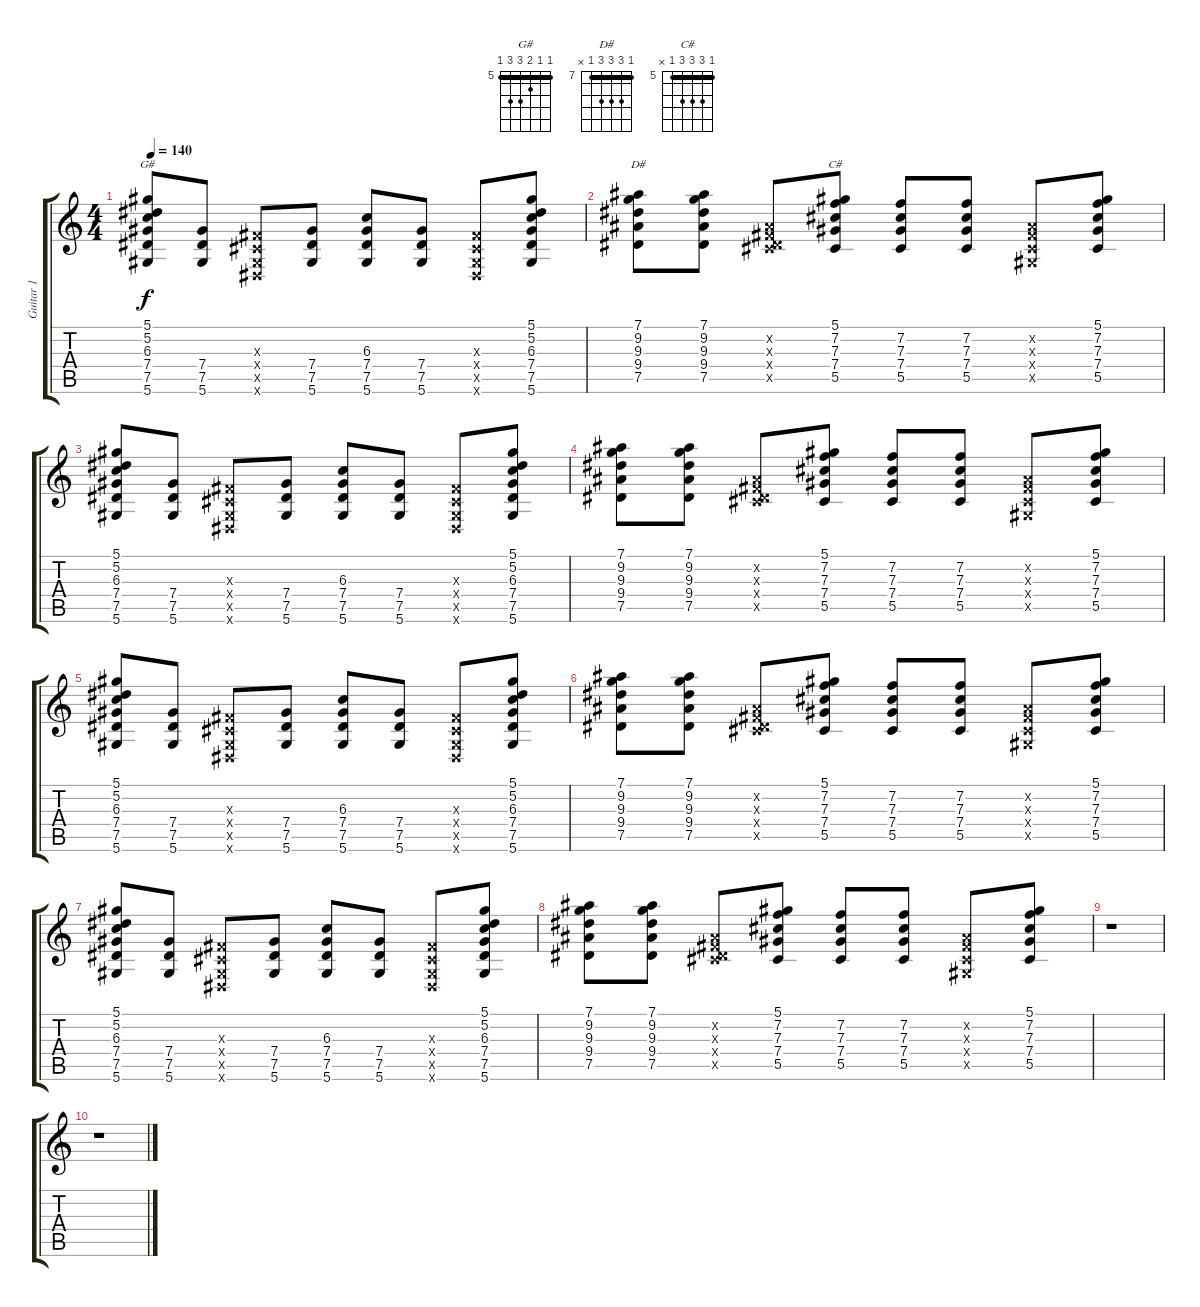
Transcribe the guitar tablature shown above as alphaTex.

\track ("Guitar 1" "Guitar 1") {instrument acousticguitarnylon}
\staff {score tabs}
\tuning (Eb4 Bb3 Gb3 Db3 Ab2 Eb2) {hide}
\chord ("G#" 5 5 6 7 7 5) {firstfret 5 barre 5}
\chord ("D#" 7 9 9 9 7 x) {firstfret 7 barre 7}
\chord ("C#" 5 7 7 7 5 x) {firstfret 5 barre 5}
\ts (4 4)
\tempo 140
\clef g2
\ks c
(5.1 5.2 6.3 7.4 7.5 5.6).8{ch "G#" dy f} (7.4 7.5 5.6).8 (0.3{x} 0.4{x} 0.5{x} 0.6{x}).8 (7.4 7.5 5.6).8 (6.3 7.4 7.5 5.6).8 (7.4 7.5 5.6).8 (0.3{x} 0.4{x} 0.5{x} 0.6{x}).8 (5.1 5.2 6.3 7.4 7.5 5.6).8 |
(7.1 9.2 9.3 9.4 7.5).8{ch "D#"} (7.1 9.2 9.3 9.4 7.5).8 (0.2{x} 0.3{x} 0.4{x} 7.5{x}).8 (5.1 7.2 7.3 7.4 5.5).8{ch "C#"} (7.2 7.3 7.4 5.5).8 (7.2 7.3 7.4 5.5).8 (0.2{x} 0.3{x} 0.4{x} 0.5{x}).8 (5.1 7.2 7.3 7.4 5.5).8 |
(5.1 5.2 6.3 7.4 7.5 5.6).8 (7.4 7.5 5.6).8 (0.3{x} 0.4{x} 0.5{x} 0.6{x}).8 (7.4 7.5 5.6).8 (6.3 7.4 7.5 5.6).8 (7.4 7.5 5.6).8 (0.3{x} 0.4{x} 0.5{x} 0.6{x}).8 (5.1 5.2 6.3 7.4 7.5 5.6).8 |
(7.1 9.2 9.3 9.4 7.5).8 (7.1 9.2 9.3 9.4 7.5).8 (0.2{x} 0.3{x} 0.4{x} 7.5{x}).8 (5.1 7.2 7.3 7.4 5.5).8 (7.2 7.3 7.4 5.5).8 (7.2 7.3 7.4 5.5).8 (0.2{x} 0.3{x} 0.4{x} 0.5{x}).8 (5.1 7.2 7.3 7.4 5.5).8 |
(5.1 5.2 6.3 7.4 7.5 5.6).8 (7.4 7.5 5.6).8 (0.3{x} 0.4{x} 0.5{x} 0.6{x}).8 (7.4 7.5 5.6).8 (6.3 7.4 7.5 5.6).8 (7.4 7.5 5.6).8 (0.3{x} 0.4{x} 0.5{x} 0.6{x}).8 (5.1 5.2 6.3 7.4 7.5 5.6).8 |
(7.1 9.2 9.3 9.4 7.5).8 (7.1 9.2 9.3 9.4 7.5).8 (0.2{x} 0.3{x} 0.4{x} 7.5{x}).8 (5.1 7.2 7.3 7.4 5.5).8 (7.2 7.3 7.4 5.5).8 (7.2 7.3 7.4 5.5).8 (0.2{x} 0.3{x} 0.4{x} 0.5{x}).8 (5.1 7.2 7.3 7.4 5.5).8 |
(5.1 5.2 6.3 7.4 7.5 5.6).8 (7.4 7.5 5.6).8 (0.3{x} 0.4{x} 0.5{x} 0.6{x}).8 (7.4 7.5 5.6).8 (6.3 7.4 7.5 5.6).8 (7.4 7.5 5.6).8 (0.3{x} 0.4{x} 0.5{x} 0.6{x}).8 (5.1 5.2 6.3 7.4 7.5 5.6).8 |
(7.1 9.2 9.3 9.4 7.5).8 (7.1 9.2 9.3 9.4 7.5).8 (0.2{x} 0.3{x} 0.4{x} 7.5{x}).8 (5.1 7.2 7.3 7.4 5.5).8 (7.2 7.3 7.4 5.5).8 (7.2 7.3 7.4 5.5).8 (0.2{x} 0.3{x} 0.4{x} 0.5{x}).8 (5.1 7.2 7.3 7.4 5.5).8 |
r.1 |
r.1
